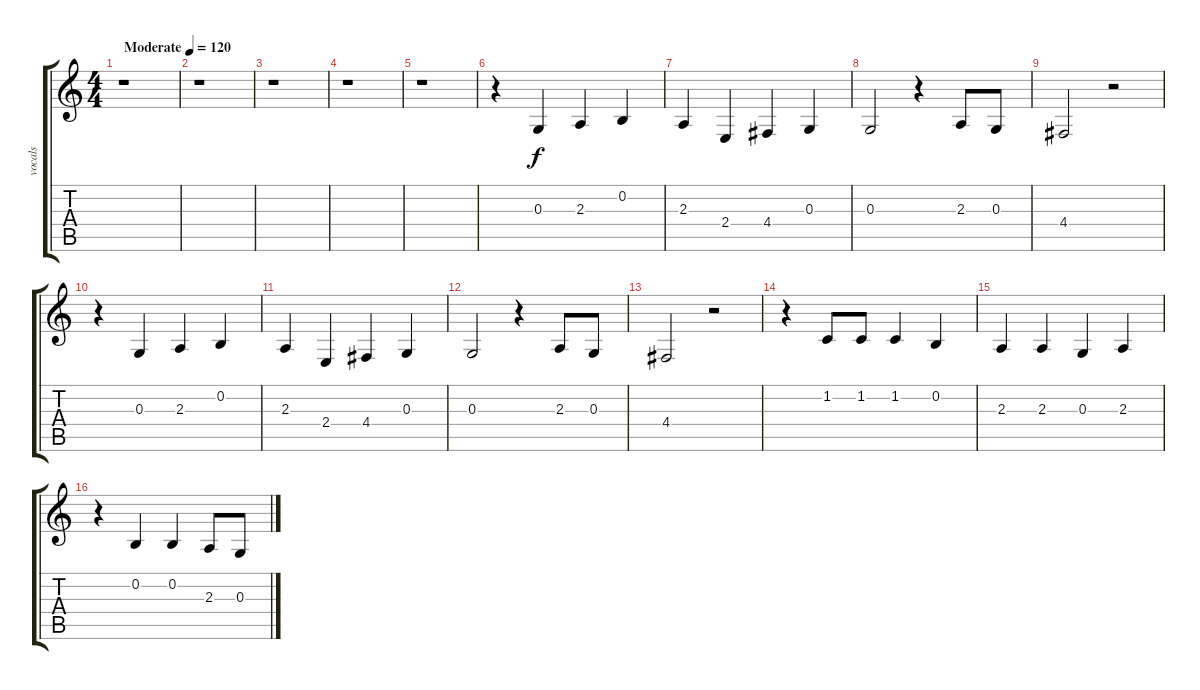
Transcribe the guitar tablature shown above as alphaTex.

\track ("vocals" "vocals") {instrument drawbarorgan}
\staff {score tabs}
\tuning (E4 B3 G3 D3 A2 E2) {hide}
\ts (4 4)
\tempo (120 "Moderate")
\clef g2
\ks c
r.1{dy f instrument drawbarorgan} |
r.1 |
r.1 |
r.1 |
r.1 |
r.4 0.3.4 2.3.4 0.2.4 |
2.3.4 2.4.4 4.4.4 0.3.4 |
0.3.2 r.4 2.3.8 0.3.8 |
4.4.2 r.2 |
r.4 0.3.4 2.3.4 0.2.4 |
2.3.4 2.4.4 4.4.4 0.3.4 |
0.3.2 r.4 2.3.8 0.3.8 |
4.4.2 r.2 |
r.4 1.2.8 1.2.8 1.2.4 0.2.4 |
2.3.4 2.3.4 0.3.4 2.3.4 |
r.4 0.2.4 0.2.4 2.3.8 0.3.8
